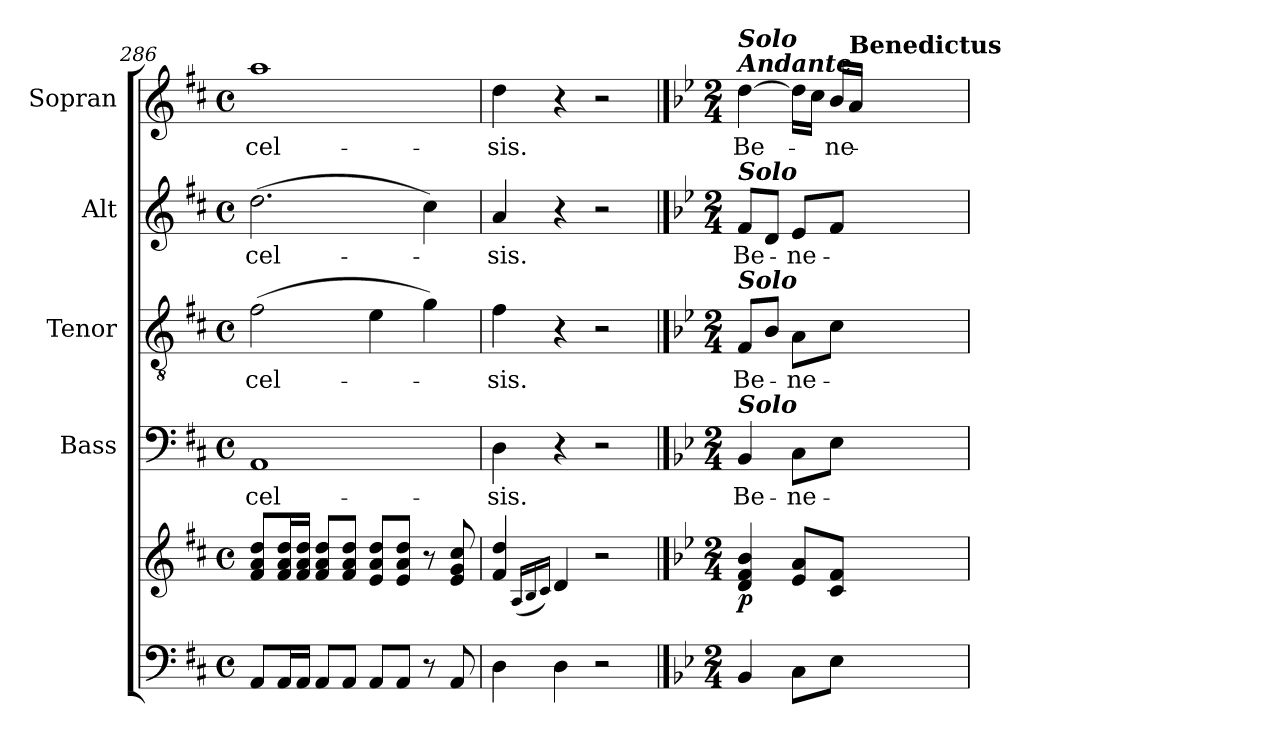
**kern	**kern	**dynam	**kern	**text	**kern	**text	**kern	**text	**kern	**text
*part5	*part5	*part5	*part4	*part4	*part3	*part3	*part2	*part2	*part1	*part1
*staff6	*staff5	*staff5/6	*staff4	*staff4	*staff3	*staff3	*staff2	*staff2	*staff1	*staff1
*	*	*	*I"Bass	*	*I"Tenor	*	*I"Alt	*	*I"Sopran	*
*	*	*	*I'B.	*	*I'T.	*	*I'A.	*	*I'S.	*
*clefF4	*clefG2	*	*clefF4	*	*clefGv2	*	*clefG2	*	*clefG2	*
*k[f#c#]	*k[f#c#]	*	*k[f#c#]	*	*k[f#c#]	*	*k[f#c#]	*	*k[f#c#]	*
*D:	*D:	*	*D:	*	*D:	*	*D:	*	*D:	*
*M4/4	*M4/4	*	*M4/4	*	*M4/4	*	*M4/4	*	*M4/4	*
*met(c)	*met(c)	*	*met(c)	*	*met(c)	*	*met(c)	*	*met(c)	*
=286	=286	=286	=286	=286	=286	=286	=286	=286	=286	=286
!	!	!	!	!LO:LY:b	!	!LO:LY:b	!	!LO:LY:b	!	!LO:LY:b
8AA/L	8f#/ 8a/ 8dd/L	.	1AA	-cel-	(>2f#\	-cel-	(>2.dd\	-cel-	1aa	-cel-
16AA/L	16f#/ 16a/ 16dd/L	.	.	.	.	.	.	.	.	.
16AA/JJ	16f#/ 16a/ 16dd/JJ	.	.	.	.	.	.	.	.	.
8AA/L	8f#/ 8a/ 8dd/L	.	.	.	.	.	.	.	.	.
8AA/J	8f#/ 8a/ 8dd/J	.	.	.	.	.	.	.	.	.
8AA/L	8e/ 8a/ 8dd/L	.	.	.	4e\	.	.	.	.	.
8AA/J	8e/ 8a/ 8dd/J	.	.	.	.	.	.	.	.	.
8r	8r	.	.	.	4g\)	.	4cc#\)	.	.	.
8AA/	8e/ 8g/ 8cc#/	.	.	.	.	.	.	.	.	.
=287	=287	=287	=287	=287	=287	=287	=287	=287	=287	=287
!	!	!	!	!LO:LY:b	!	!LO:LY:b	!	!LO:LY:b	!	!LO:LY:b
4D\	4f#/ 4dd/	.	4D\	-sis.	4f#\	-sis.	4a/	-sis.	4dd\	-sis.
.	(<16qA/LL	.	.	.	.	.	.	.	.	.
.	16qB/	.	.	.	.	.	.	.	.	.
.	16qc#/JJ)	.	.	.	.	.	.	.	.	.
4D\	4d/	.	4r	.	4r	.	4r	.	4r	.
2r	2r	.	2r	.	2r	.	2r	.	2r	.
!!LO:PB:g=z
==288	==288	==288	==288	==288	==288	==288	==288	==288	==288	==288
*k[b-e-]	*k[b-e-]	*	*k[b-e-]	*	*k[b-e-]	*	*k[b-e-]	*	*k[b-e-]	*
*B-:	*B-:	*	*B-:	*	*B-:	*	*B-:	*	*B-:	*
*M2/4	*M2/4	*	*M2/4	*	*M2/4	*	*M2/4	*	*M2/4	*
!	!	!	!	!	!	!	!	!	!LO:TX:a:Bi:t=Andante	!
!	!	!	!	!	!	!	!	!	!LO:TX:a:Bi:t=Solo	!
!	!	!	!	!	!	!	!LO:TX:a:Bi:t=Solo	!	!	!
!	!	!	!	!	!LO:TX:a:Bi:t=Solo	!	!	!	!	!
!	!	!	!LO:TX:a:Bi:t=Solo	!	!	!	!	!	!	!
!	!	!LO:DY:b	!	!LO:LY:b	!	!LO:LY:b	!	!LO:LY:b	!	!LO:LY:b
4BB-/	4d/ 4f/ 4b-/	p	4BB-/	Be-	8F/L	Be-	8f/L	Be-	[4dd\	Be-
.	.	.	.	.	8B-/J	.	8d/J	.	.	.
!	!	!	!	!LO:LY:b	!	!LO:LY:b	!	!LO:LY:b	!	!
8C\L	8e-/ 8a/L	.	8C\L	-ne-	8A\L	-ne-	8e-/L	-ne-	16dd\LL]	.
.	.	.	.	.	.	.	.	.	16cc\JJ	.
!	!	!	!	!	!	!	!	!	!	!LO:LY:b
8E-\J	8c/ 8f/J	.	8E-\J	.	8c\J	.	8f/J	.	16b-/LL	-ne-
!	!	!	!	!	!	!	!	!	!LO:TX:a:B:t=Benedictus	!
.	.	.	.	.	.	.	.	.	16a/JJ	.
=	=	=	=	=	=	=	=	=	=	=
*-	*-	*-	*-	*-	*-	*-	*-	*-	*-	*-
